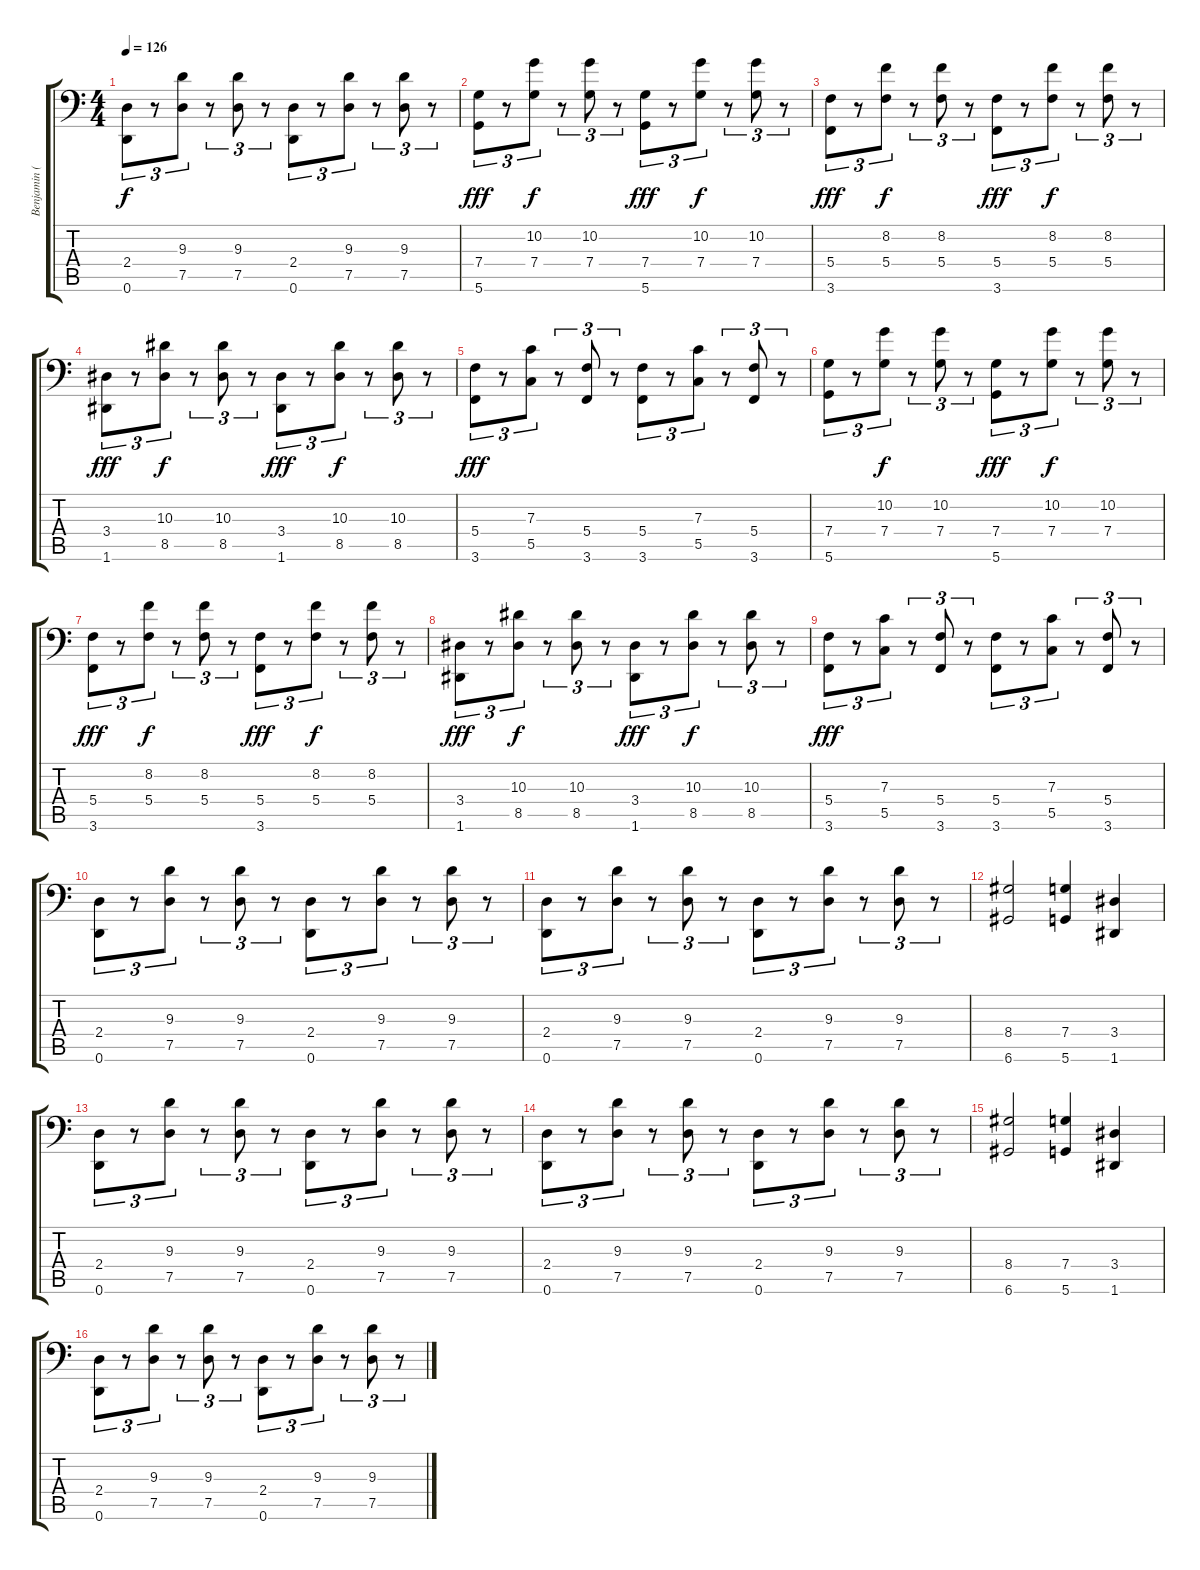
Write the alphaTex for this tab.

\track ("Benjamin (KeybLow)" "Benjamin (") {instrument contrabass}
\staff {score tabs}
\tuning (D3 A2 F2 C2 G1 D1) {hide}
\ts (4 4)
\tempo 126
\clef f4
\ks c
(2.4 0.6).8{tu (3 2) dy f} r.8{tu (3 2)} (9.3 7.5).8{tu (3 2)} r.8{tu (3 2)} (9.3 7.5).8{tu (3 2)} r.8{tu (3 2)} (2.4 0.6).8{tu (3 2)} r.8{tu (3 2)} (9.3 7.5).8{tu (3 2)} r.8{tu (3 2)} (9.3 7.5).8{tu (3 2)} r.8{tu (3 2)} |
(7.4 5.6).8{tu (3 2) dy fff} r.8{tu (3 2)} (10.2 7.4).8{tu (3 2) dy f} r.8{tu (3 2)} (10.2 7.4).8{tu (3 2)} r.8{tu (3 2)} (7.4 5.6).8{tu (3 2) dy fff} r.8{tu (3 2)} (10.2 7.4).8{tu (3 2) dy f} r.8{tu (3 2)} (10.2 7.4).8{tu (3 2)} r.8{tu (3 2)} |
(5.4 3.6).8{tu (3 2) dy fff} r.8{tu (3 2)} (8.2 5.4).8{tu (3 2) dy f} r.8{tu (3 2)} (8.2 5.4).8{tu (3 2)} r.8{tu (3 2)} (5.4 3.6).8{tu (3 2) dy fff} r.8{tu (3 2)} (8.2 5.4).8{tu (3 2) dy f} r.8{tu (3 2)} (8.2 5.4).8{tu (3 2)} r.8{tu (3 2)} |
(3.4 1.6).8{tu (3 2) dy fff} r.8{tu (3 2)} (10.3 8.5).8{tu (3 2) dy f} r.8{tu (3 2)} (10.3 8.5).8{tu (3 2)} r.8{tu (3 2)} (3.4 1.6).8{tu (3 2) dy fff} r.8{tu (3 2)} (10.3 8.5).8{tu (3 2) dy f} r.8{tu (3 2)} (10.3 8.5).8{tu (3 2)} r.8{tu (3 2)} |
(5.4 3.6).8{tu (3 2) dy fff} r.8{tu (3 2)} (7.3 5.5).8{tu (3 2)} r.8{tu (3 2)} (5.4 3.6).8{tu (3 2)} r.8{tu (3 2)} (5.4 3.6).8{tu (3 2)} r.8{tu (3 2)} (7.3 5.5).8{tu (3 2)} r.8{tu (3 2)} (5.4 3.6).8{tu (3 2)} r.8{tu (3 2)} |
(7.4 5.6).8{tu (3 2)} r.8{tu (3 2)} (10.2 7.4).8{tu (3 2) dy f} r.8{tu (3 2)} (10.2 7.4).8{tu (3 2)} r.8{tu (3 2)} (7.4 5.6).8{tu (3 2) dy fff} r.8{tu (3 2)} (10.2 7.4).8{tu (3 2) dy f} r.8{tu (3 2)} (10.2 7.4).8{tu (3 2)} r.8{tu (3 2)} |
(5.4 3.6).8{tu (3 2) dy fff} r.8{tu (3 2)} (8.2 5.4).8{tu (3 2) dy f} r.8{tu (3 2)} (8.2 5.4).8{tu (3 2)} r.8{tu (3 2)} (5.4 3.6).8{tu (3 2) dy fff} r.8{tu (3 2)} (8.2 5.4).8{tu (3 2) dy f} r.8{tu (3 2)} (8.2 5.4).8{tu (3 2)} r.8{tu (3 2)} |
(3.4 1.6).8{tu (3 2) dy fff} r.8{tu (3 2)} (10.3 8.5).8{tu (3 2) dy f} r.8{tu (3 2)} (10.3 8.5).8{tu (3 2)} r.8{tu (3 2)} (3.4 1.6).8{tu (3 2) dy fff} r.8{tu (3 2)} (10.3 8.5).8{tu (3 2) dy f} r.8{tu (3 2)} (10.3 8.5).8{tu (3 2)} r.8{tu (3 2)} |
(5.4 3.6).8{tu (3 2) dy fff} r.8{tu (3 2)} (7.3 5.5).8{tu (3 2)} r.8{tu (3 2)} (5.4 3.6).8{tu (3 2)} r.8{tu (3 2)} (5.4 3.6).8{tu (3 2)} r.8{tu (3 2)} (7.3 5.5).8{tu (3 2)} r.8{tu (3 2)} (5.4 3.6).8{tu (3 2)} r.8{tu (3 2)} |
(2.4 0.6).8{tu (3 2)} r.8{tu (3 2)} (9.3 7.5).8{tu (3 2)} r.8{tu (3 2)} (9.3 7.5).8{tu (3 2)} r.8{tu (3 2)} (2.4 0.6).8{tu (3 2)} r.8{tu (3 2)} (9.3 7.5).8{tu (3 2)} r.8{tu (3 2)} (9.3 7.5).8{tu (3 2)} r.8{tu (3 2)} |
(2.4 0.6).8{tu (3 2)} r.8{tu (3 2)} (9.3 7.5).8{tu (3 2)} r.8{tu (3 2)} (9.3 7.5).8{tu (3 2)} r.8{tu (3 2)} (2.4 0.6).8{tu (3 2)} r.8{tu (3 2)} (9.3 7.5).8{tu (3 2)} r.8{tu (3 2)} (9.3 7.5).8{tu (3 2)} r.8{tu (3 2)} |
(8.4 6.6).2 (7.4 5.6).4 (3.4 1.6).4 |
(2.4 0.6).8{tu (3 2)} r.8{tu (3 2)} (9.3 7.5).8{tu (3 2)} r.8{tu (3 2)} (9.3 7.5).8{tu (3 2)} r.8{tu (3 2)} (2.4 0.6).8{tu (3 2)} r.8{tu (3 2)} (9.3 7.5).8{tu (3 2)} r.8{tu (3 2)} (9.3 7.5).8{tu (3 2)} r.8{tu (3 2)} |
(2.4 0.6).8{tu (3 2)} r.8{tu (3 2)} (9.3 7.5).8{tu (3 2)} r.8{tu (3 2)} (9.3 7.5).8{tu (3 2)} r.8{tu (3 2)} (2.4 0.6).8{tu (3 2)} r.8{tu (3 2)} (9.3 7.5).8{tu (3 2)} r.8{tu (3 2)} (9.3 7.5).8{tu (3 2)} r.8{tu (3 2)} |
(8.4 6.6).2 (7.4 5.6).4 (3.4 1.6).4 |
(2.4 0.6).8{tu (3 2)} r.8{tu (3 2)} (9.3 7.5).8{tu (3 2)} r.8{tu (3 2)} (9.3 7.5).8{tu (3 2)} r.8{tu (3 2)} (2.4 0.6).8{tu (3 2)} r.8{tu (3 2)} (9.3 7.5).8{tu (3 2)} r.8{tu (3 2)} (9.3 7.5).8{tu (3 2)} r.8{tu (3 2)}
